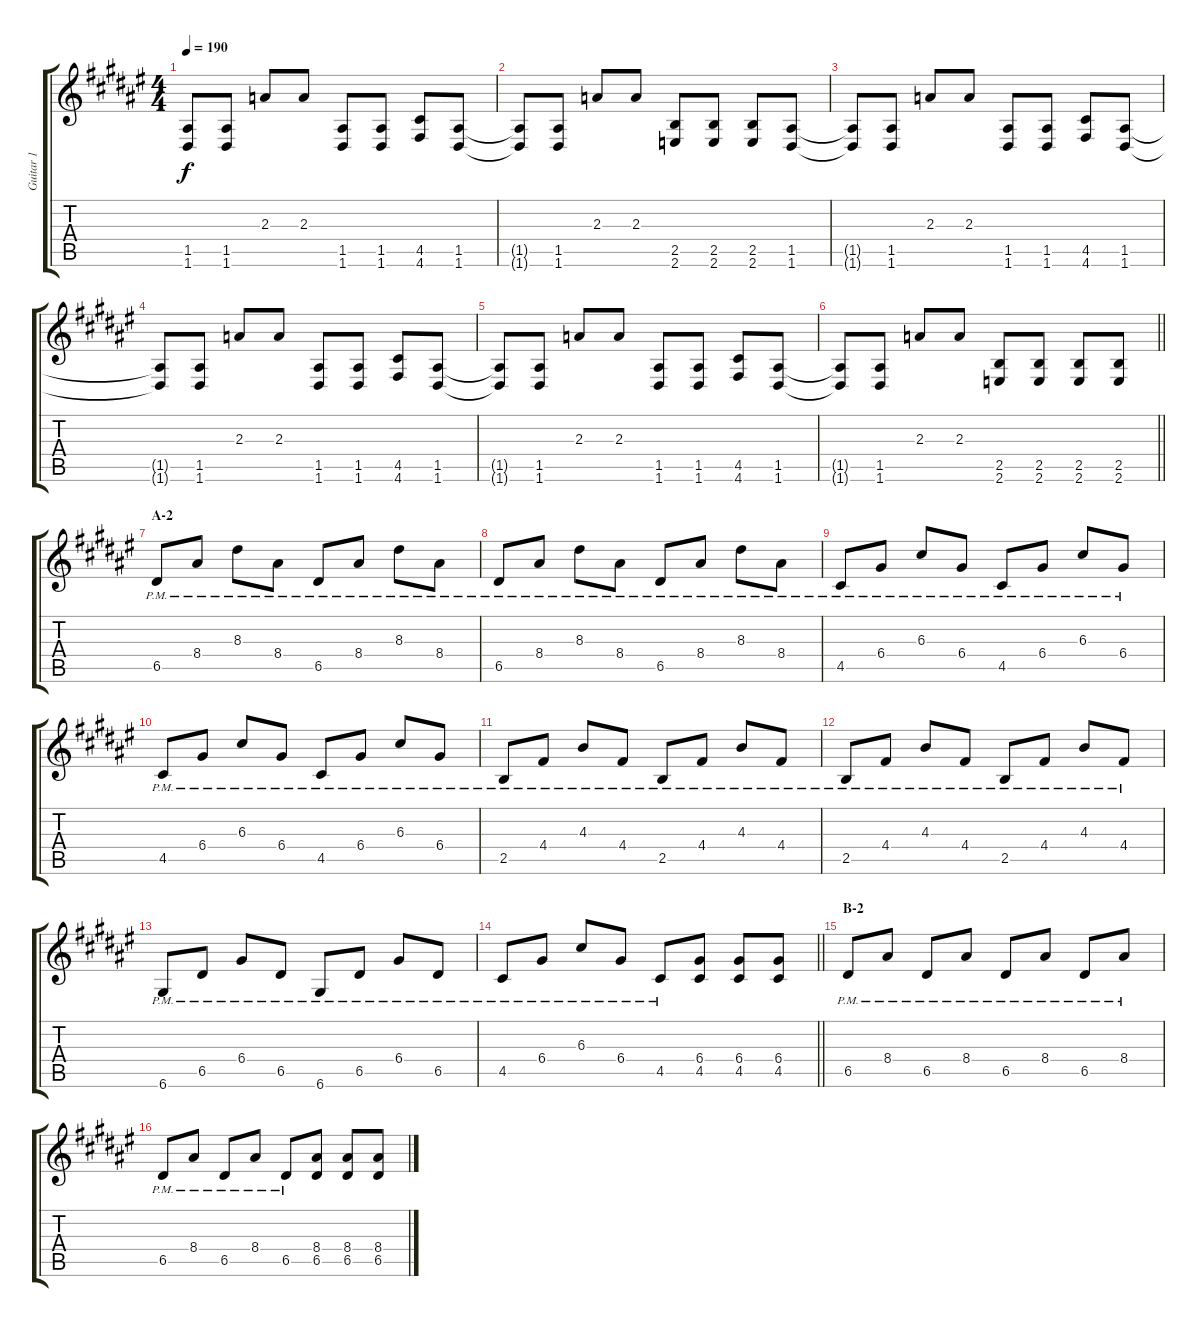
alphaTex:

\track ("Guitar 1" "Guitar 1") {instrument overdrivenguitar}
\staff {score tabs}
\tuning (E4 B3 G3 D3 A2 D2) {hide}
\ts (4 4)
\tempo 190
\clef g2
\ks f#
(1.5{t} 1.6{t}).8{dy f} (1.5 1.6).8 2.3.8 2.3.8 (1.5 1.6).8 (1.5 1.6).8 (4.5 4.6).8 (1.5 1.6).8 |
(1.5{t} 1.6{t}).8 (1.5 1.6).8 2.3.8 2.3.8 (2.5 2.6).8 (2.5 2.6).8 (2.5 2.6).8 (1.5 1.6).8 |
(1.5{t} 1.6{t}).8 (1.5 1.6).8 2.3.8 2.3.8 (1.5 1.6).8 (1.5 1.6).8 (4.5 4.6).8 (1.5 1.6).8 |
(1.5{t} 1.6{t}).8 (1.5 1.6).8 2.3.8 2.3.8 (1.5 1.6).8 (1.5 1.6).8 (4.5 4.6).8 (1.5 1.6).8 |
(1.5{t} 1.6{t}).8 (1.5 1.6).8 2.3.8 2.3.8 (1.5 1.6).8 (1.5 1.6).8 (4.5 4.6).8 (1.5 1.6).8 |
\barLineRight lightlight
(1.5{t} 1.6{t}).8 (1.5 1.6).8 2.3.8 2.3.8 (2.5 2.6).8 (2.5 2.6).8 (2.5 2.6).8 (2.5 2.6).8 |
\section ("" "A-2")
6.5{pm}.8 8.4{pm}.8 8.3{pm}.8 8.4{pm}.8 6.5{pm}.8 8.4{pm}.8 8.3{pm}.8 8.4{pm}.8 |
6.5{pm}.8 8.4{pm}.8 8.3{pm}.8 8.4{pm}.8 6.5{pm}.8 8.4{pm}.8 8.3{pm}.8 8.4{pm}.8 |
4.5{pm}.8 6.4{pm}.8 6.3{pm}.8 6.4{pm}.8 4.5{pm}.8 6.4{pm}.8 6.3{pm}.8 6.4{pm}.8 |
4.5{pm}.8 6.4{pm}.8 6.3{pm}.8 6.4{pm}.8 4.5{pm}.8 6.4{pm}.8 6.3{pm}.8 6.4{pm}.8 |
2.5{pm}.8 4.4{pm}.8 4.3{pm}.8 4.4{pm}.8 2.5{pm}.8 4.4{pm}.8 4.3{pm}.8 4.4{pm}.8 |
2.5{pm}.8 4.4{pm}.8 4.3{pm}.8 4.4{pm}.8 2.5{pm}.8 4.4{pm}.8 4.3{pm}.8 4.4{pm}.8 |
6.6{pm}.8 6.5{pm}.8 6.4{pm}.8 6.5{pm}.8 6.6{pm}.8 6.5{pm}.8 6.4{pm}.8 6.5{pm}.8 |
\barLineRight lightlight
4.5{pm}.8 6.4{pm}.8 6.3{pm}.8 6.4{pm}.8 4.5{pm}.8 (6.4 4.5).8 (6.4 4.5).8 (6.4 4.5).8 |
\section ("" "B-2")
6.5{pm}.8 8.4{pm}.8 6.5{pm}.8 8.4{pm}.8 6.5{pm}.8 8.4{pm}.8 6.5{pm}.8 8.4{pm}.8 |
6.5{pm}.8 8.4{pm}.8 6.5{pm}.8 8.4{pm}.8 6.5{pm}.8 (8.4 6.5).8 (8.4 6.5).8 (8.4 6.5).8
